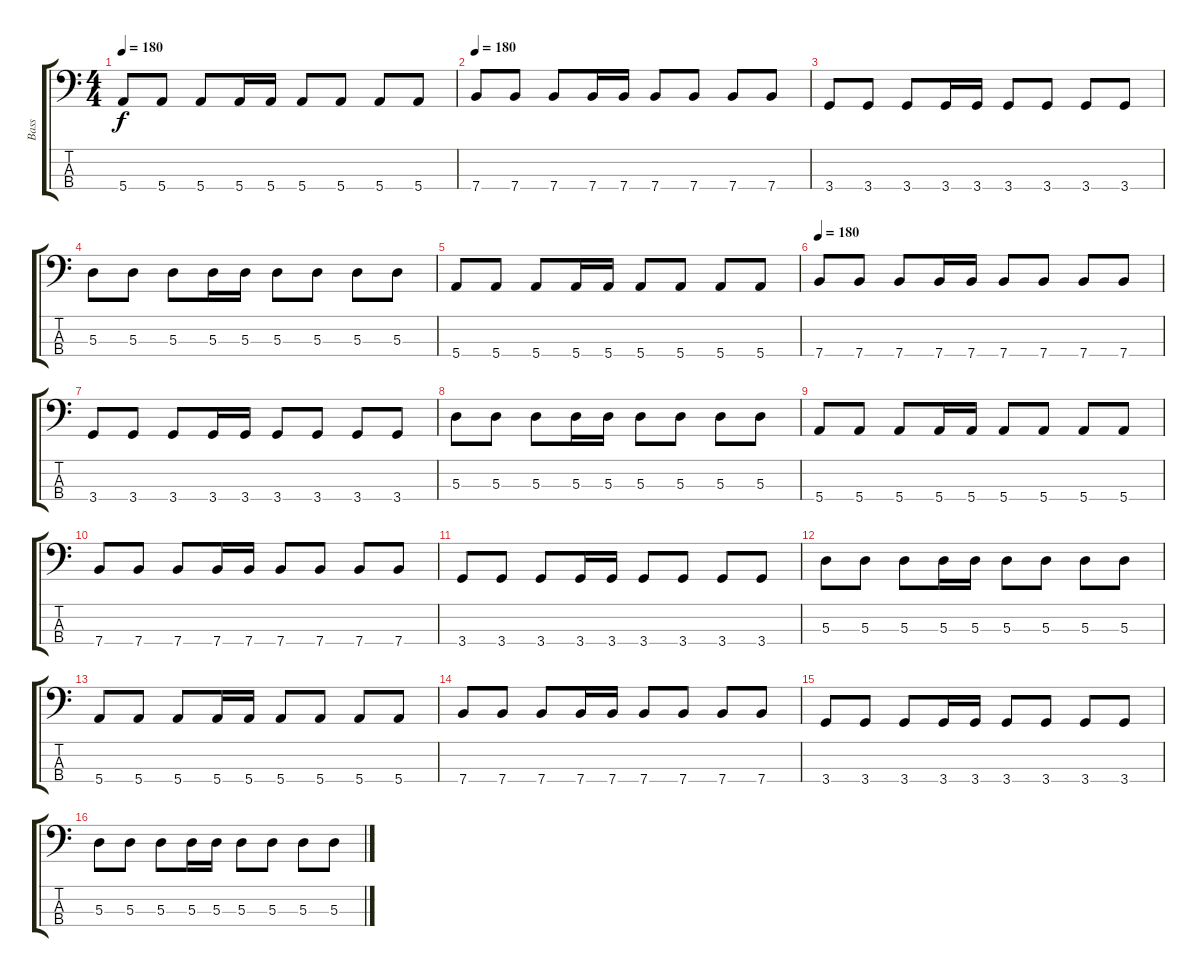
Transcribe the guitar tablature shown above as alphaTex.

\track ("Bass" "Bass") {instrument electricbasspick}
\staff {score tabs}
\tuning (G2 D2 A1 E1) {hide}
\ts (4 4)
\tempo 180
\clef f4
\ks c
5.4.8{dy f} 5.4.8 5.4.8 5.4.16 5.4.16 5.4.8 5.4.8 5.4.8 5.4.8 |
\tempo 180
7.4.8{volume 13} 7.4.8 7.4.8 7.4.16 7.4.16 7.4.8 7.4.8 7.4.8 7.4.8 |
3.4.8 3.4.8 3.4.8 3.4.16 3.4.16 3.4.8 3.4.8 3.4.8 3.4.8 |
5.3.8 5.3.8 5.3.8 5.3.16 5.3.16 5.3.8 5.3.8 5.3.8 5.3.8 |
5.4.8 5.4.8 5.4.8 5.4.16 5.4.16 5.4.8 5.4.8 5.4.8 5.4.8 |
\tempo 180
7.4.8{volume 13} 7.4.8 7.4.8 7.4.16 7.4.16 7.4.8 7.4.8 7.4.8 7.4.8 |
3.4.8 3.4.8 3.4.8 3.4.16 3.4.16 3.4.8 3.4.8 3.4.8 3.4.8 |
5.3.8 5.3.8 5.3.8 5.3.16 5.3.16 5.3.8 5.3.8 5.3.8 5.3.8 |
5.4.8 5.4.8 5.4.8 5.4.16 5.4.16 5.4.8 5.4.8 5.4.8 5.4.8 |
7.4.8{volume 13} 7.4.8 7.4.8 7.4.16 7.4.16 7.4.8 7.4.8 7.4.8 7.4.8 |
3.4.8 3.4.8 3.4.8 3.4.16 3.4.16 3.4.8 3.4.8 3.4.8 3.4.8 |
5.3.8 5.3.8 5.3.8 5.3.16 5.3.16 5.3.8 5.3.8 5.3.8 5.3.8 |
5.4.8 5.4.8 5.4.8 5.4.16 5.4.16 5.4.8 5.4.8 5.4.8 5.4.8 |
7.4.8{volume 13} 7.4.8 7.4.8 7.4.16 7.4.16 7.4.8 7.4.8 7.4.8 7.4.8 |
3.4.8 3.4.8 3.4.8 3.4.16 3.4.16 3.4.8 3.4.8 3.4.8 3.4.8 |
5.3.8 5.3.8 5.3.8 5.3.16 5.3.16 5.3.8 5.3.8 5.3.8 5.3.8
